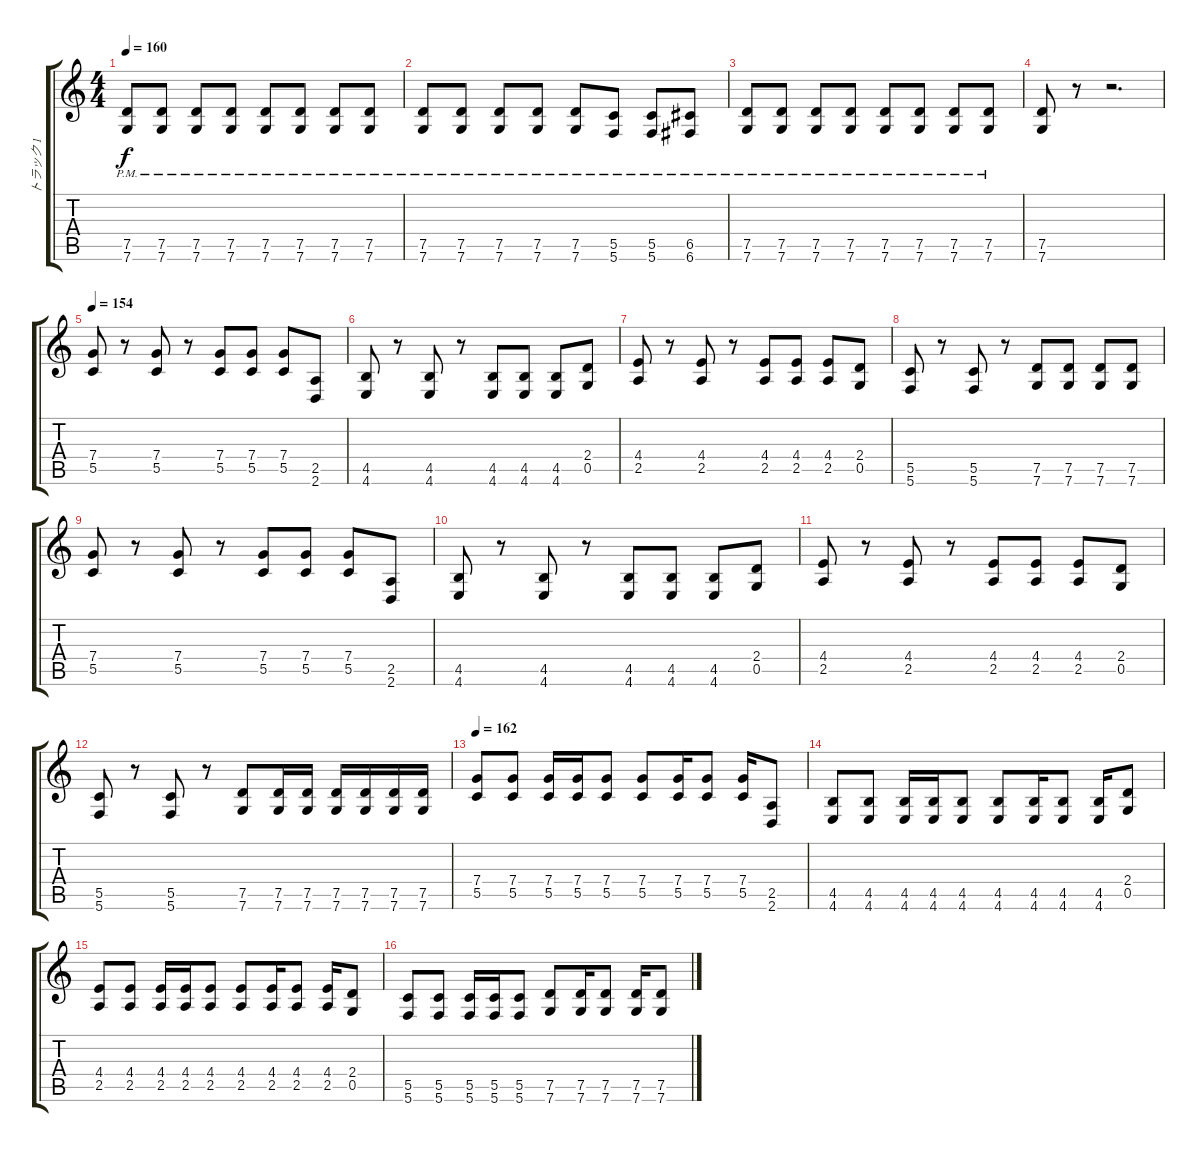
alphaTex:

\track ("トラック 1" "トラック 1") {instrument distortionguitar}
\staff {score tabs}
\tuning (D4 A3 F3 C3 G2 C2) {hide}
\ts (4 4)
\tempo 160
\clef g2
\ks c
(7.5{pm} 7.6{pm}).8{dy f} (7.5{pm} 7.6{pm}).8 (7.5{pm} 7.6{pm}).8 (7.5{pm} 7.6{pm}).8 (7.5{pm} 7.6{pm}).8 (7.5{pm} 7.6{pm}).8 (7.5{pm} 7.6{pm}).8 (7.5{pm} 7.6{pm}).8 |
(7.5{pm} 7.6{pm}).8 (7.5{pm} 7.6{pm}).8 (7.5{pm} 7.6{pm}).8 (7.5{pm} 7.6{pm}).8 (7.5{pm} 7.6{pm}).8 (5.5{pm} 5.6{pm}).8 (5.5{pm} 5.6{pm}).8 (6.5{pm} 6.6{pm}).8 |
(7.5{pm} 7.6{pm}).8 (7.5{pm} 7.6{pm}).8 (7.5{pm} 7.6{pm}).8 (7.5{pm} 7.6{pm}).8 (7.5{pm} 7.6{pm}).8 (7.5{pm} 7.6{pm}).8 (7.5{pm} 7.6{pm}).8 (7.5{pm} 7.6{pm}).8 |
(7.5 7.6).8 r.8 r.2{d} |
\tempo 154
(7.4 5.5).8 r.8 (7.4 5.5).8 r.8 (7.4 5.5).8 (7.4 5.5).8 (7.4 5.5).8 (2.5 2.6).8 |
(4.5 4.6).8 r.8 (4.5 4.6).8 r.8 (4.5 4.6).8 (4.5 4.6).8 (4.5 4.6).8 (2.4 0.5).8 |
(4.4 2.5).8 r.8 (4.4 2.5).8 r.8 (4.4 2.5).8 (4.4 2.5).8 (4.4 2.5).8 (2.4 0.5).8 |
(5.5 5.6).8 r.8 (5.5 5.6).8 r.8 (7.5 7.6).8 (7.5 7.6).8 (7.5 7.6).8 (7.5 7.6).8 |
(7.4 5.5).8 r.8 (7.4 5.5).8 r.8 (7.4 5.5).8 (7.4 5.5).8 (7.4 5.5).8 (2.5 2.6).8 |
(4.5 4.6).8 r.8 (4.5 4.6).8 r.8 (4.5 4.6).8 (4.5 4.6).8 (4.5 4.6).8 (2.4 0.5).8 |
(4.4 2.5).8 r.8 (4.4 2.5).8 r.8 (4.4 2.5).8 (4.4 2.5).8 (4.4 2.5).8 (2.4 0.5).8 |
(5.5 5.6).8 r.8 (5.5 5.6).8 r.8 (7.5 7.6).8 (7.5 7.6).16 (7.5 7.6).16 (7.5 7.6).16 (7.5 7.6).16 (7.5 7.6).16 (7.5 7.6).16 |
\tempo 162
(7.4 5.5).8 (7.4 5.5).8 (7.4 5.5).16 (7.4 5.5).16 (7.4 5.5).8 (7.4 5.5).8 (7.4 5.5).16 (7.4 5.5).8 (7.4 5.5).16 (2.5 2.6).8 |
(4.5 4.6).8 (4.5 4.6).8 (4.5 4.6).16 (4.5 4.6).16 (4.5 4.6).8 (4.5 4.6).8 (4.5 4.6).16 (4.5 4.6).8 (4.5 4.6).16 (2.4 0.5).8 |
(4.4 2.5).8 (4.4 2.5).8 (4.4 2.5).16 (4.4 2.5).16 (4.4 2.5).8 (4.4 2.5).8 (4.4 2.5).16 (4.4 2.5).8 (4.4 2.5).16 (2.4 0.5).8 |
(5.5 5.6).8 (5.5 5.6).8 (5.5 5.6).16 (5.5 5.6).16 (5.5 5.6).8 (7.5 7.6).8 (7.5 7.6).16 (7.5 7.6).8 (7.5 7.6).16 (7.5 7.6).8
